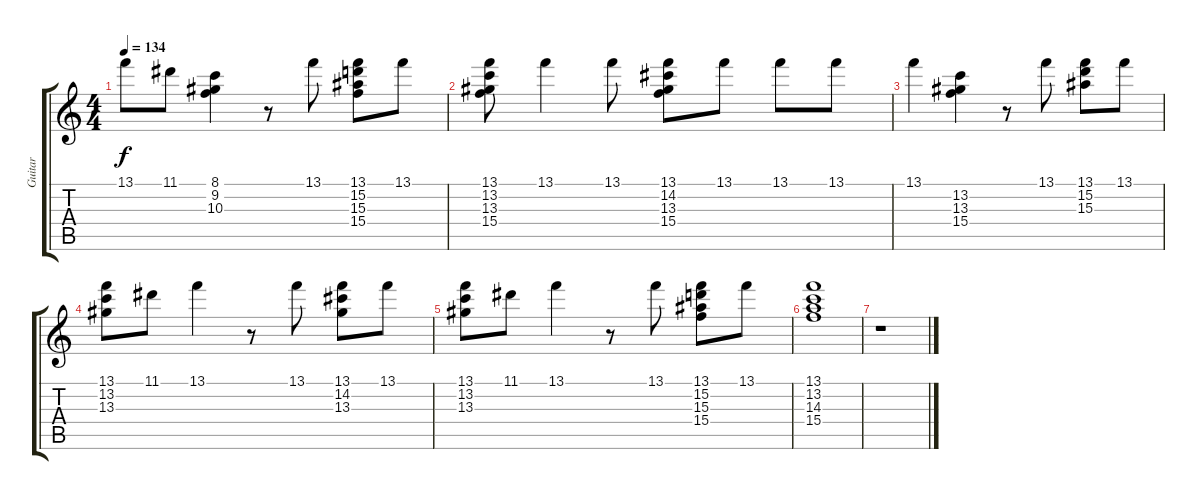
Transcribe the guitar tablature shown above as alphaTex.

\track ("Guitar" "Guitar") {instrument electricguitarjazz}
\staff {score tabs}
\tuning (E4 B3 G3 D3 A2 E2) {hide}
\ts (4 4)
\tempo 134
\clef g2
\ks c
13.1.8{dy f} 11.1.8 (8.1 9.2 10.3).4 r.8 13.1.8 (13.1 15.2 15.3 15.4).8 13.1.8 |
(13.1 13.2 13.3 15.4).8 13.1.4 13.1.8 (13.1 14.2 13.3 15.4).8 13.1.8 13.1.8 13.1.8 |
13.1.4 (13.2 13.3 15.4).4 r.8 13.1.8 (13.1 15.2 15.3).8 13.1.8 |
(13.1 13.2 13.3).8 11.1.8 13.1.4 r.8 13.1.8 (13.1 14.2 13.3).8 13.1.8 |
(13.1 13.2 13.3).8 11.1.8 13.1.4 r.8 13.1.8 (13.1 15.2 15.3 15.4).8 13.1.8 |
(13.1 13.2 14.3 15.4).1 |
r.1
